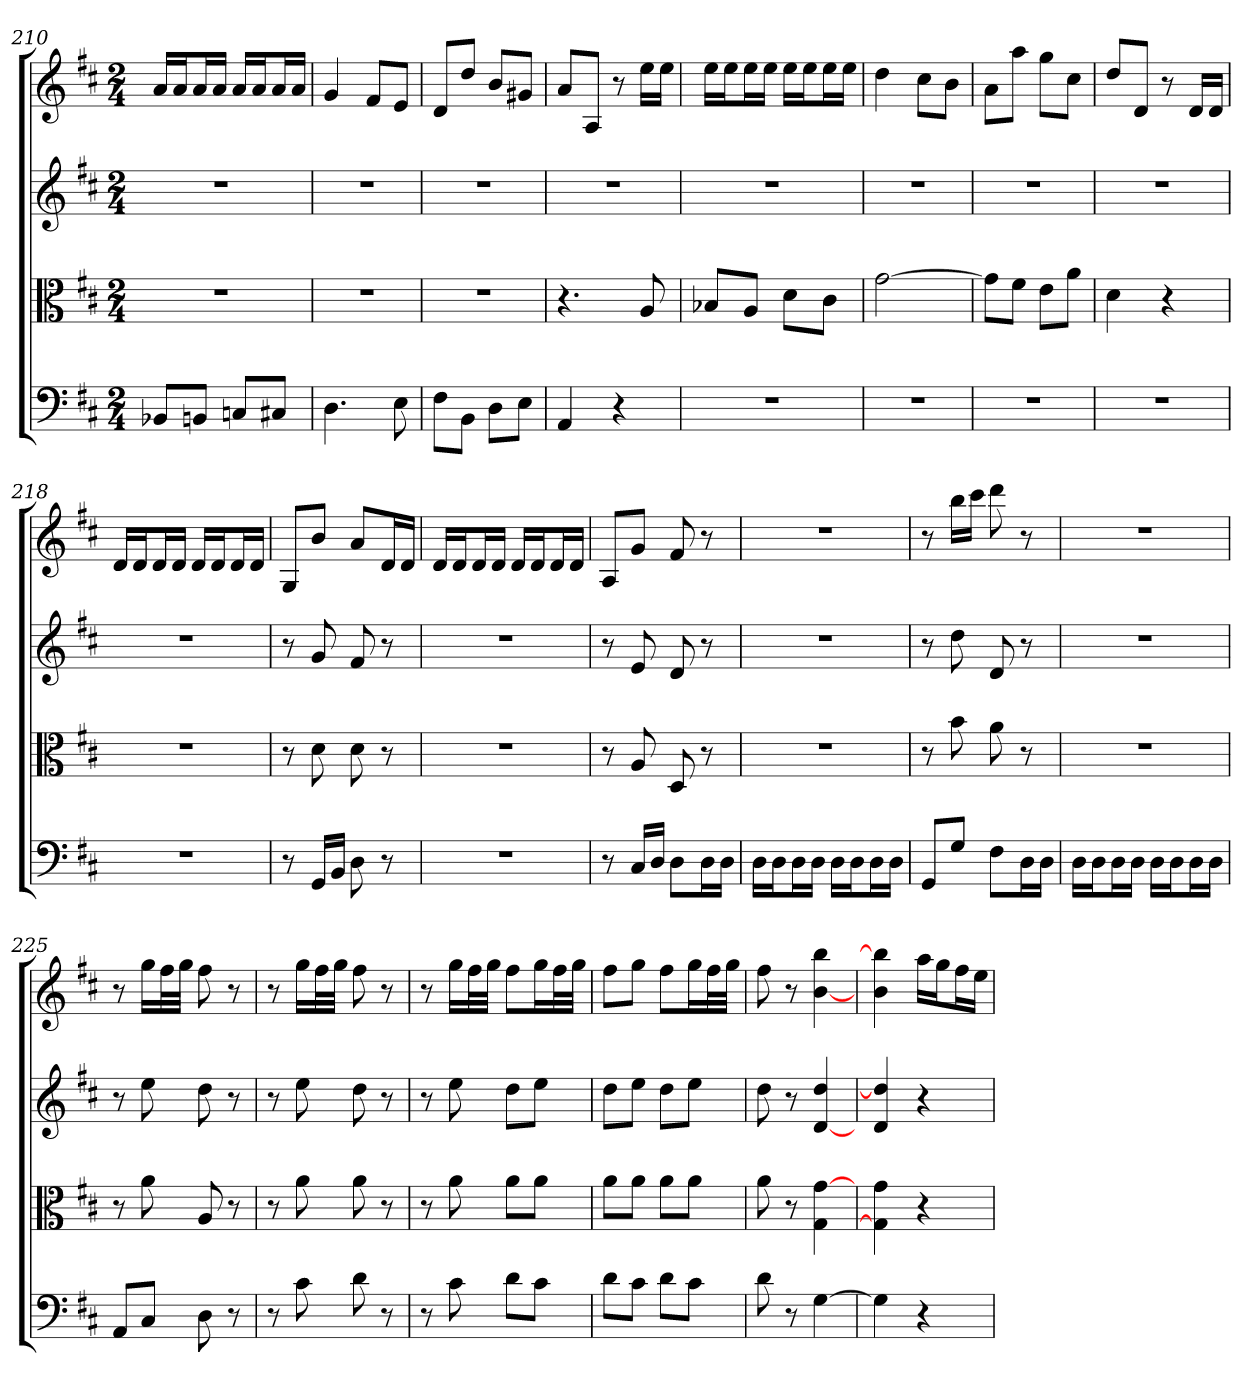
**kern	**kern	**kern	**kern
*part4	*part3	*part2	*part1
*staff4	*staff3	*staff2	*staff1
*clefF4	*clefC3	*	*
*k[f#c#]	*k[f#c#]	*k[f#c#]	*k[f#c#]
*D:	*D:	*D:	*D:
*M2/4	*M2/4	*M2/4	*M2/4
=210	=210	=210	=210
8BB-X/L	2r	2r	16aLL
.	.	.	16aJ
8BBn/J	.	.	16aL
.	.	.	16aJJ
8Cn/L	.	.	16aLL
.	.	.	16aJ
8C#X/J	.	.	16aL
.	.	.	16aJJ
=211	=211	=211	=211
4.D	2r	2r	4g
.	.	.	8f#L
8E	.	.	8eJ
=212	=212	=212	=212
8F#\L	2r	2r	8dL
8BB\J	.	.	8ddJ
8D\L	.	.	8bL
8E\J	.	.	8g#XJ
=213	=213	=213	=213
4AA	4.r	2r	8aL
.	.	.	8AJ
4r	.	.	8r
.	8A	.	16eeLL
.	.	.	16eeJJ
=214	=214	=214	=214
2r	8B-X/L	2r	16eeLL
.	.	.	16eeJ
.	8A/J	.	16eeL
.	.	.	16eeJJ
.	8d\L	.	16eeLL
.	.	.	16eeJ
.	8c#\J	.	16eeL
.	.	.	16eeJJ
=215	=215	=215	=215
2r	[2g	2r	4dd
.	.	.	8cc#L
.	.	.	8bJ
=216	=216	=216	=216
2r	8g\L]	2r	8aL
.	8f#\J	.	8aaJ
.	8e\L	.	8ggL
.	8a\J	.	8cc#J
=217	=217	=217	=217
2r	4d	2r	8ddL
.	.	.	8dJ
.	4r	.	8r
.	.	.	16dLL
.	.	.	16dJJ
=218	=218	=218	=218
2r	2r	2r	16dLL
.	.	.	16dJ
.	.	.	16dL
.	.	.	16dJJ
.	.	.	16dLL
.	.	.	16dJ
.	.	.	16dL
.	.	.	16dJJ
=219	=219	=219	=219
8r	8r	8r	8GL
16GG/LL	8d	8g	8bJ
16BB/JJ	.	.	.
8D	8d	8f#	8aL
8r	8r	8r	16dL
.	.	.	16dJJ
=220	=220	=220	=220
2r	2r	2r	16dLL
.	.	.	16dJ
.	.	.	16dL
.	.	.	16dJJ
.	.	.	16dLL
.	.	.	16dJ
.	.	.	16dL
.	.	.	16dJJ
=221	=221	=221	=221
8r	8r	8r	8AL
16C#/LL	8A	8e	8gJ
16D/JJ	.	.	.
8D\L	8D	8d	8f#
16D\L	8r	8r	8r
16D\JJ	.	.	.
=222	=222	=222	=222
16D\LL	2r	2r	2r
16D\J	.	.	.
16D\L	.	.	.
16D\JJ	.	.	.
16D\LL	.	.	.
16D\J	.	.	.
16D\L	.	.	.
16D\JJ	.	.	.
=223	=223	=223	=223
8GG/L	8r	8r	8r
8G/J	8b	8dd	16bbLL
.	.	.	16ccc#JJ
8F#\L	8a	8d	8ddd
16D\L	8r	8r	8r
16D\JJ	.	.	.
=224	=224	=224	=224
16D\LL	2r	2r	2r
16D\J	.	.	.
16D\L	.	.	.
16D\JJ	.	.	.
16D\LL	.	.	.
16D\J	.	.	.
16D\L	.	.	.
16D\JJ	.	.	.
=225	=225	=225	=225
8AA/L	8r	8r	8r
8C#/J	8a	8ee	16ggLL
.	.	.	32ff#L
.	.	.	32ggJJJ
8D	8A	8dd	8ff#
8r	8r	8r	8r
=226	=226	=226	=226
8r	8r	8r	8r
8c#	8a	8ee	16ggLL
.	.	.	32ff#L
.	.	.	32ggJJJ
8d	8a	8dd	8ff#
8r	8r	8r	8r
=227	=227	=227	=227
8r	8r	8r	8r
8c#	8a	8ee	16ggLL
.	.	.	32ff#L
.	.	.	32ggJJJ
8d\L	8a\L	8ddL	8ff#L
8c#\J	8a\J	8eeJ	16ggL
.	.	.	32ff#L
.	.	.	32ggJJJ
=228	=228	=228	=228
8d\L	8a\L	8ddL	8ff#L
8c#\J	8a\J	8eeJ	8ggJ
8d\L	8a\L	8ddL	8ff#L
8c#\J	8a\J	8eeJ	16ggL
.	.	.	32ff#L
.	.	.	32ggJJJ
=229	=229	=229	=229
8d	8a	8dd	8ff#
8r	8r	8r	8r
[4G	4G [4g	[4d 4dd	[4b 4bb
=230	=230	=230	=230
4G]	4G] 4g	4d 4dd]	4b 4bb]
4r	4r	4r	16aaLL
.	.	.	16ggJ
.	.	.	16ff#L
.	.	.	16eeJJ
=	=	=	=
*-	*-	*-	*-
